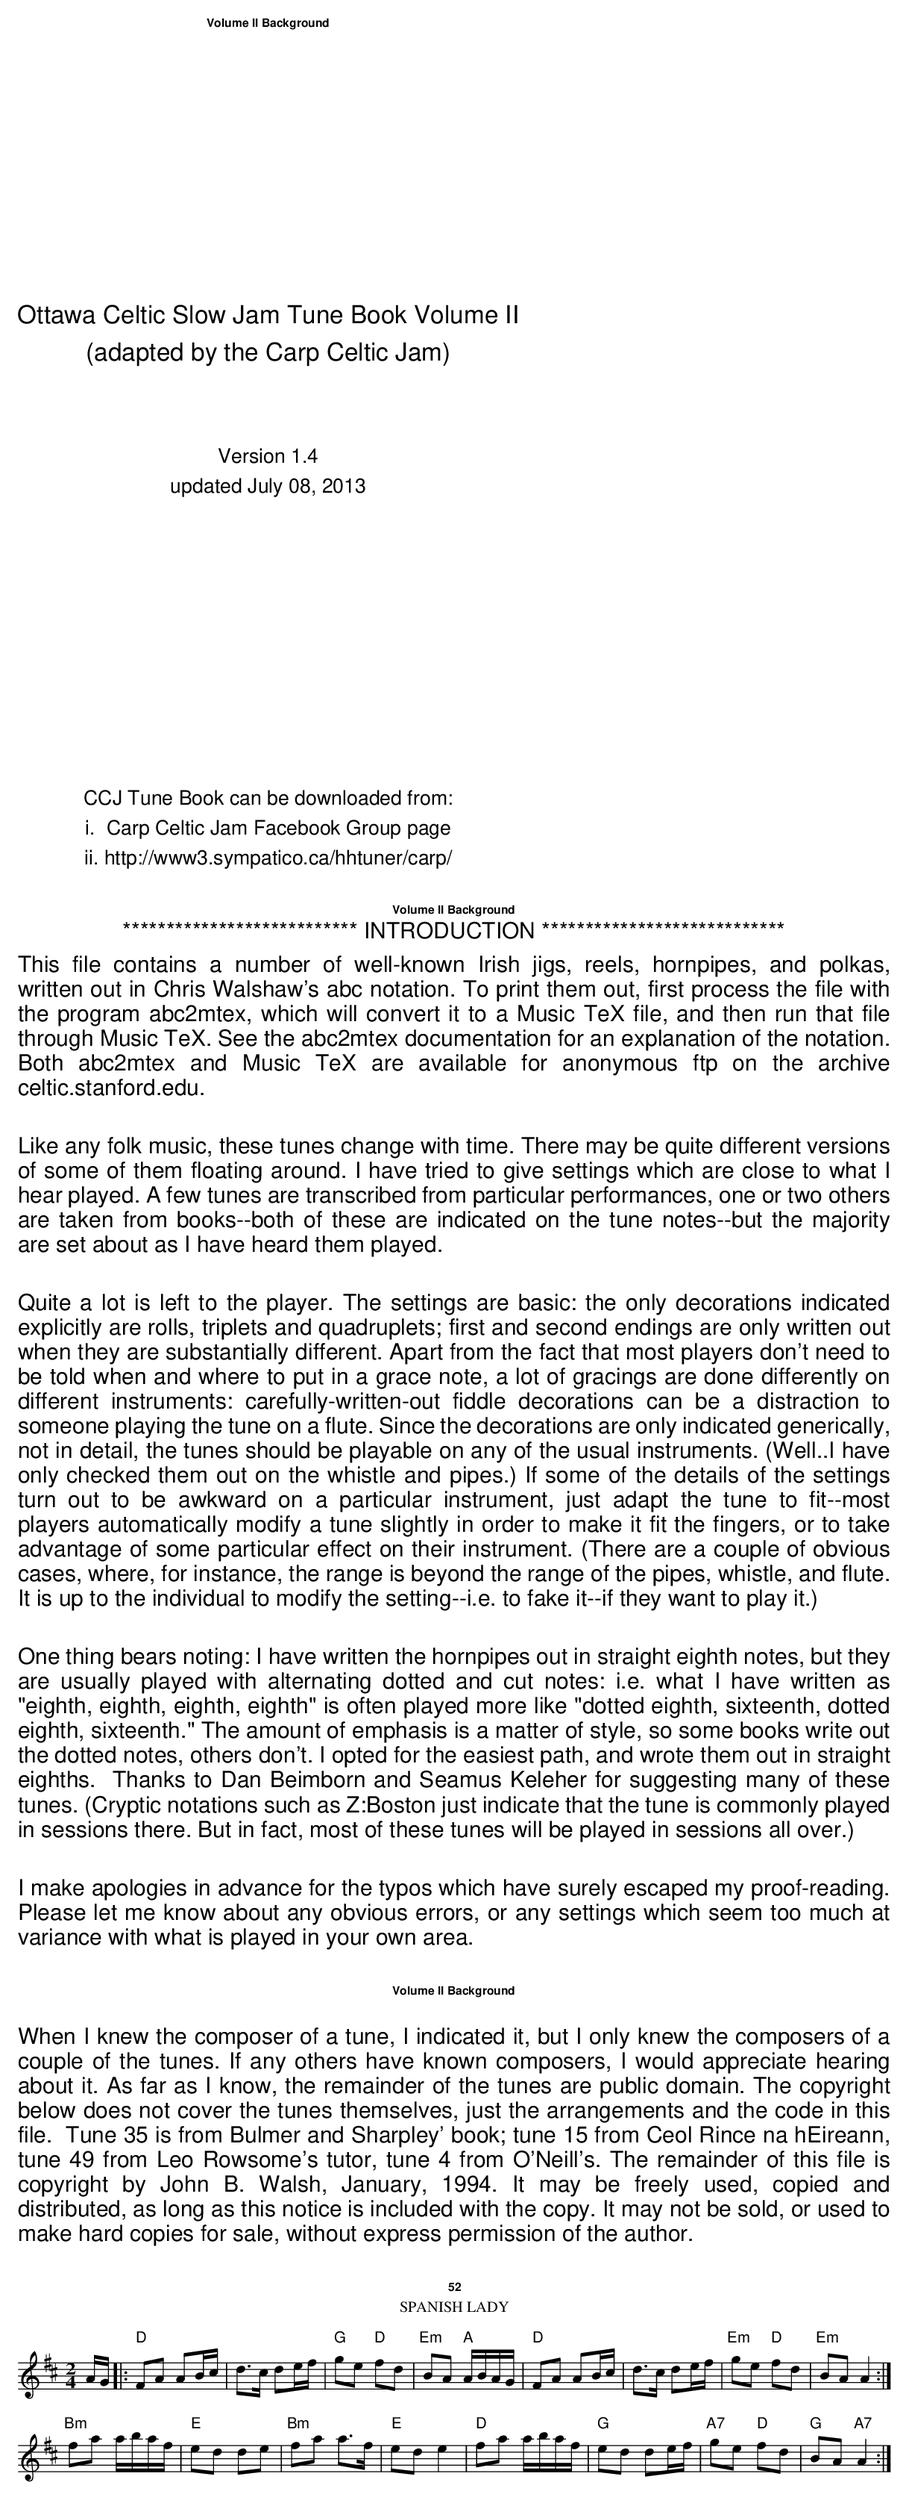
X:1
T:Spanish Lady
M:2/4
L:1/16
K:Amix
AG|:"D"F2A2 A2Bc|d3c d2ef|"G"g2e2 "D" f2d2|"Em"B2A2 "A"ABAG|"D"F2A2 A2Bc|d3c d2ef|"Em"g2e2 "D"f2d2|"Em"B2A2 A4:|
"Bm"f2a2 abaf|"E"e2d2 d2e2|"Bm"f2a2 a3f|"E"e2d2 e4|"D"f2a2 abaf|"G"e2d2  d2ef|"A7"g2e2 "D"f2d2|"G"B2A2 "A7"A4:|
